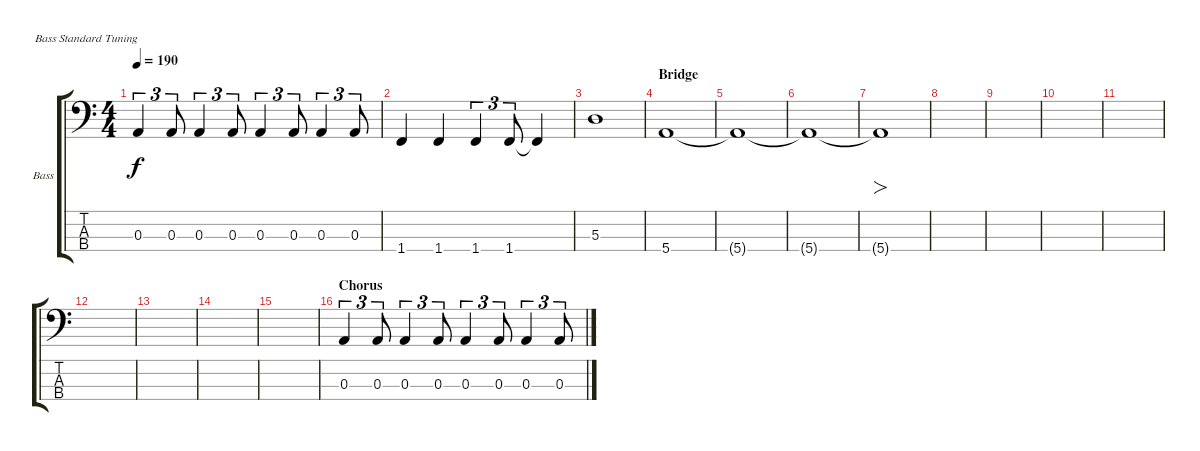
\bracketExtendMode groupsimilarinstruments
\firstSystemTrackNameOrientation horizontal
\otherSystemsTrackNameOrientation horizontal
\track ("Bass" "Bass") {instrument electricbassfinger}
\staff {score tabs}
\tuning (G2 D2 A1 E1)
\ts (4 4)
\tempo 190
\clef f4
\ks c
0.3.4{tu (3 2) dy f} 0.3.8{tu (3 2)} 0.3.4{tu (3 2)} 0.3.8{tu (3 2)} 0.3.4{tu (3 2)} 0.3.8{tu (3 2)} 0.3.4{tu (3 2)} 0.3.8{tu (3 2)} |
1.4.4 1.4.4 1.4.4{tu (3 2)} 1.4.8{tu (3 2)} 1.4{t}.4 |
5.3.1 |
\section ("" "Bridge")
5.4.1 |
5.4{t}.1 |
5.4{t}.1 |
5.4{t}.1{fo} |
|
|
|
|
|
|
|
|
\section ("" "Chorus")
0.3.4{tu (3 2)} 0.3.8{tu (3 2)} 0.3.4{tu (3 2)} 0.3.8{tu (3 2)} 0.3.4{tu (3 2)} 0.3.8{tu (3 2)} 0.3.4{tu (3 2)} 0.3.8{tu (3 2)}
